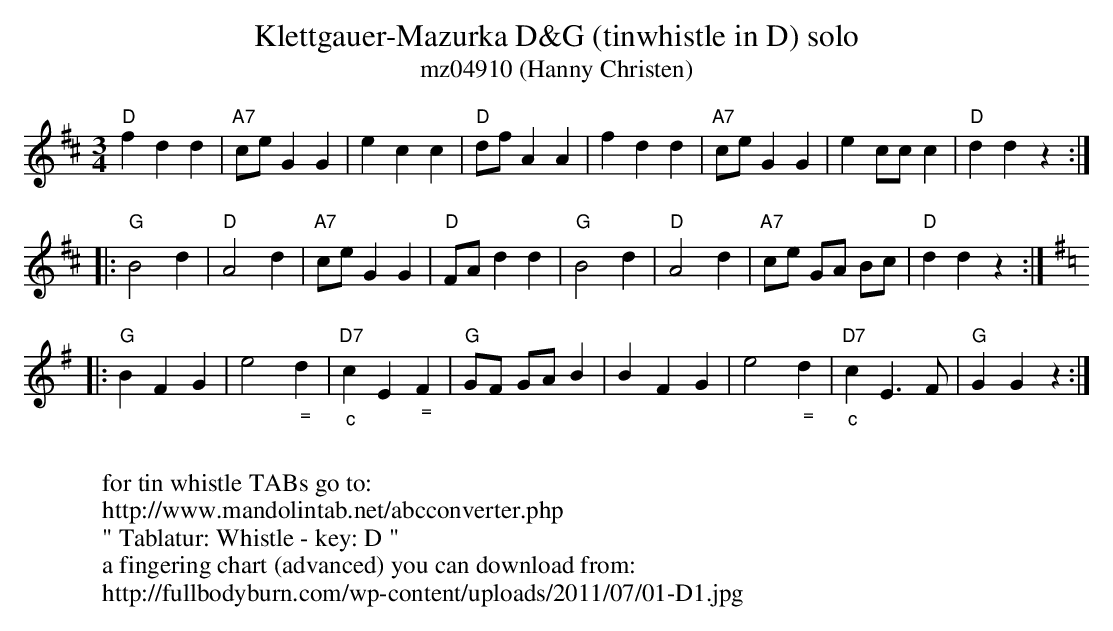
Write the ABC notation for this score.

X:1
T:Klettgauer-Mazurka D&G (tinwhistle in D) solo
T:mz04910 (Hanny Christen)
M:3/4
L:1/8
K:D transpose=12
"D"f2d2d2 | "A7"ceG2G2 | e2c2c2 | "D"dfA2A2 | f2d2d2 | "A7"ce G2G2 | e2ccc2 | "D"d2d2z2 ::
"G"B4d2 | "D"A4d2 | "A7"ceG2G2 | "D"FAd2d2 | "G"B4d2 | "D"A4d2 | "A7"ce GA Bc | "D"d2d2z2 :: [K:Gmaj]
"G"B2F2G2 | e4"_ ="d2 | "D7""_c"c2E2"_ ="F2 | "G"GF GAB2 | B2F2G2 | e4"_ ="d2 | "D7""_c"c2E3F | "G"G2G2z2 :|
W:
W:for tin whistle TABs go to:
W:http://www.mandolintab.net/abcconverter.php
W:" Tablatur: Whistle - key: D "
W:a fingering chart (advanced) you can download from:
W:http://fullbodyburn.com/wp-content/uploads/2011/07/01-D1.jpg
